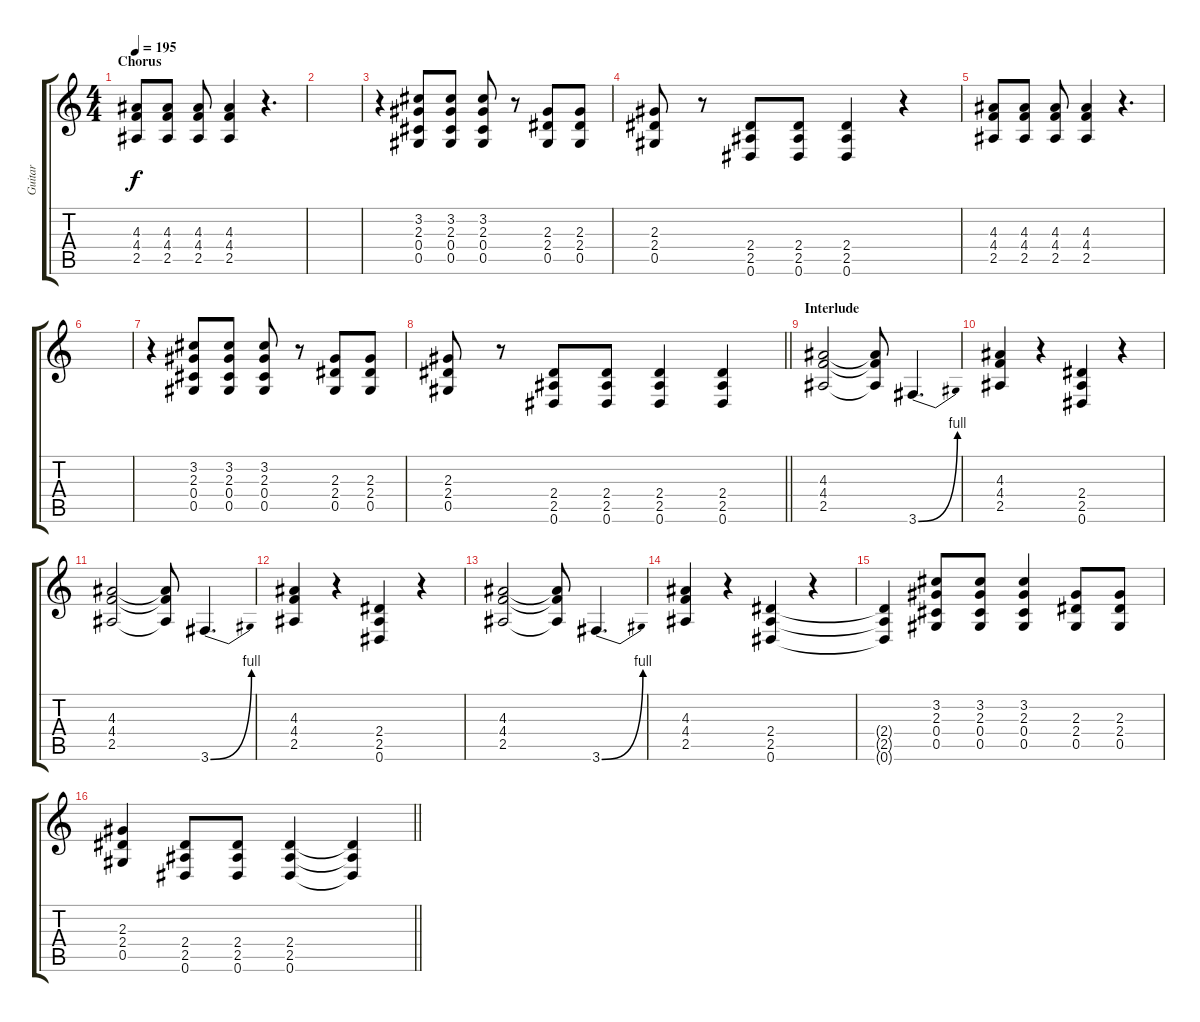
\track ("Guitar" "Guitar") {instrument distortionguitar}
\staff {score tabs}
\tuning (Eb4 Bb3 Gb3 Db3 Ab2 Eb2) {hide}
\ts (4 4)
\section ("" "Chorus")
\tempo 195
\clef g2
\ks c
(4.3 4.4 2.5).8{dy f} (4.3 4.4 2.5).8 (4.3 4.4 2.5).8 (4.3 4.4 2.5).4 r.4{d} |
|
r.4 (3.2 2.3 0.4 0.5).8 (3.2 2.3 0.4 0.5).8 (3.2 2.3 0.4 0.5).8 r.8 (2.3 2.4 0.5).8 (2.3 2.4 0.5).8 |
(2.3 2.4 0.5).8 r.8 (2.4 2.5 0.6).8 (2.4 2.5 0.6).8 (2.4 2.5 0.6).4 r.4 |
(4.3 4.4 2.5).8 (4.3 4.4 2.5).8 (4.3 4.4 2.5).8 (4.3 4.4 2.5).4 r.4{d} |
|
r.4 (3.2 2.3 0.4 0.5).8 (3.2 2.3 0.4 0.5).8 (3.2 2.3 0.4 0.5).8 r.8 (2.3 2.4 0.5).8 (2.3 2.4 0.5).8 |
\barLineRight lightlight
(2.3 2.4 0.5).8 r.8 (2.4 2.5 0.6).8 (2.4 2.5 0.6).8 (2.4 2.5 0.6).4 (2.4 2.5 0.6).4 |
\section ("" "Interlude")
(4.3 4.4 2.5).2 (4.3{t} 4.4{t} 2.5{t}).8 3.6{be (bend 0 0 60 4)}.4{d} |
(4.3 4.4 2.5).4 r.4 (2.4 2.5 0.6).4 r.4 |
(4.3 4.4 2.5).2 (4.3{t} 4.4{t} 2.5{t}).8 3.6{be (bend 0 0 60 4)}.4{d} |
(4.3 4.4 2.5).4 r.4 (2.4 2.5 0.6).4 r.4 |
(4.3 4.4 2.5).2 (4.3{t} 4.4{t} 2.5{t}).8 3.6{be (bend 0 0 60 4)}.4{d} |
(4.3 4.4 2.5).4 r.4 (2.4 2.5 0.6).4 r.4 |
(2.4{t} 2.5{t} 0.6{t}).4 (3.2 2.3 0.4 0.5).8 (3.2 2.3 0.4 0.5).8 (3.2 2.3 0.4 0.5).4 (2.3 2.4 0.5).8 (2.3 2.4 0.5).8 |
\barLineRight lightlight
(2.3 2.4 0.5).4 (2.4 2.5 0.6).8 (2.4 2.5 0.6).8 (2.4 2.5 0.6).4 (2.4{t} 2.5{t} 0.6{t}).4
